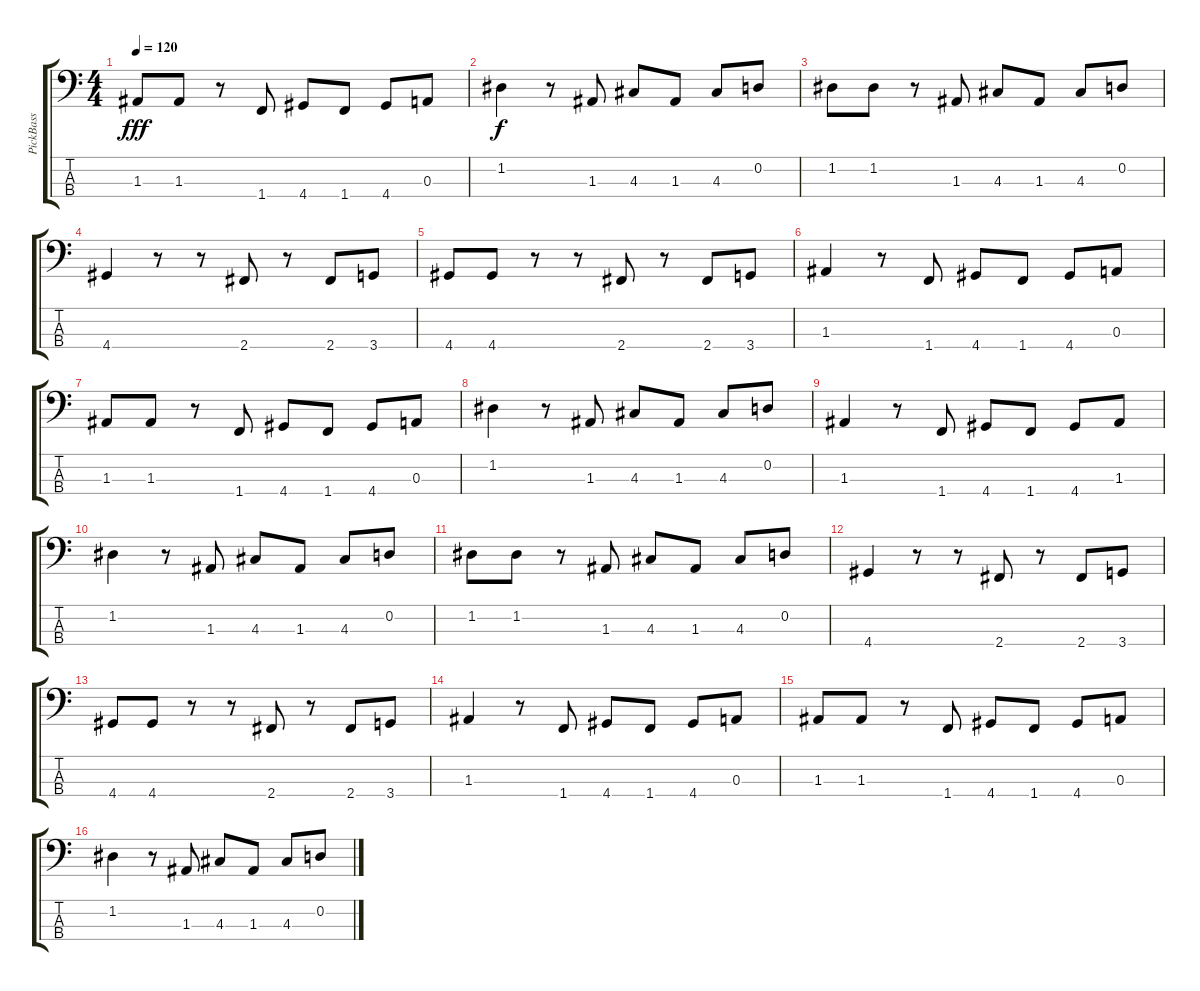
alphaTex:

\track ("PickBass" "PickBass") {instrument electricbassfinger}
\staff {score tabs}
\tuning (G2 D2 A1 E1) {hide}
\ts (4 4)
\tempo 120
\clef f4
\ks c
1.3.8{dy fff} 1.3.8 r.8 1.4.8 4.4.8 1.4.8 4.4.8 0.3.8 |
1.2.4{dy f} r.8 1.3.8 4.3.8 1.3.8 4.3.8 0.2.8 |
1.2.8 1.2.8 r.8 1.3.8 4.3.8 1.3.8 4.3.8 0.2.8 |
4.4.4 r.8 r.8 2.4.8 r.8 2.4.8 3.4.8 |
4.4.8 4.4.8 r.8 r.8 2.4.8 r.8 2.4.8 3.4.8 |
1.3.4 r.8 1.4.8 4.4.8 1.4.8 4.4.8 0.3.8 |
1.3.8 1.3.8 r.8 1.4.8 4.4.8 1.4.8 4.4.8 0.3.8 |
1.2.4 r.8 1.3.8 4.3.8 1.3.8 4.3.8 0.2.8 |
1.3.4 r.8 1.4.8 4.4.8 1.4.8 4.4.8 1.3.8 |
1.2.4 r.8 1.3.8 4.3.8 1.3.8 4.3.8 0.2.8 |
1.2.8 1.2.8 r.8 1.3.8 4.3.8 1.3.8 4.3.8 0.2.8 |
4.4.4 r.8 r.8 2.4.8 r.8 2.4.8 3.4.8 |
4.4.8 4.4.8 r.8 r.8 2.4.8 r.8 2.4.8 3.4.8 |
1.3.4 r.8 1.4.8 4.4.8 1.4.8 4.4.8 0.3.8 |
1.3.8 1.3.8 r.8 1.4.8 4.4.8 1.4.8 4.4.8 0.3.8 |
1.2.4 r.8 1.3.8 4.3.8 1.3.8 4.3.8 0.2.8
